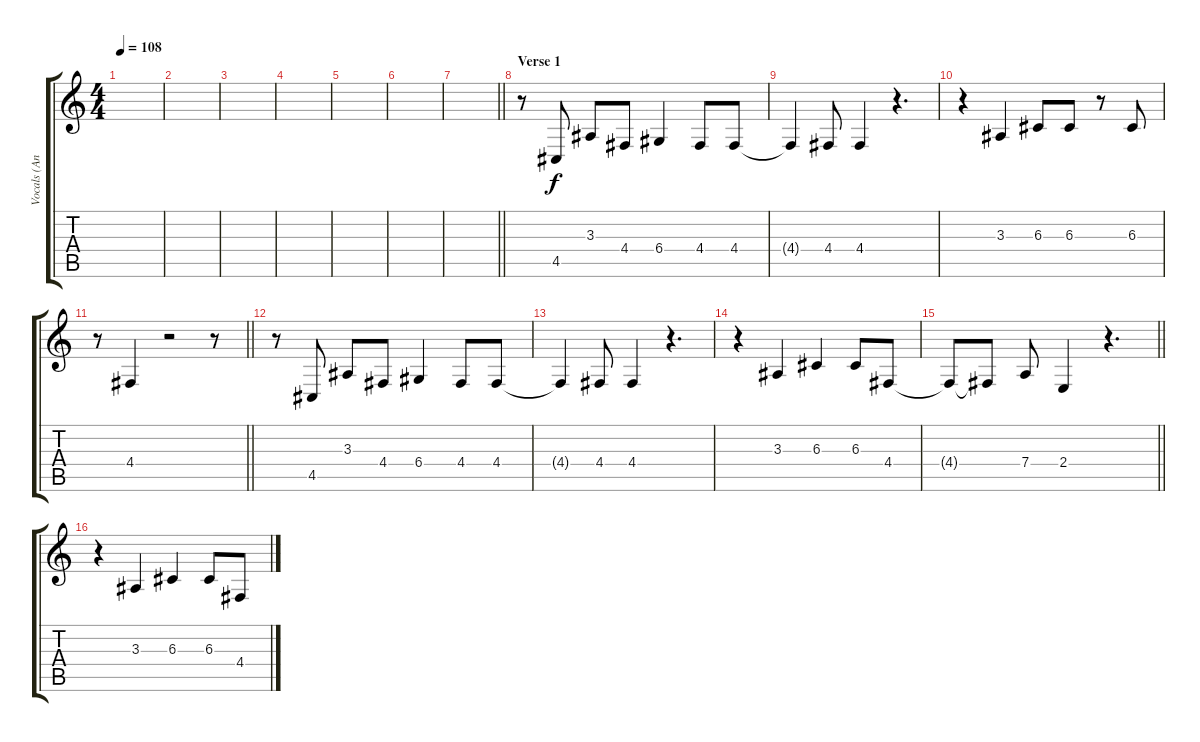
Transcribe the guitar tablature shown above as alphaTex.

\track ("Vocals (Anthony Kiedis)" "Vocals (An") {instrument oboe}
\staff {score tabs}
\tuning (E4 B3 G3 D3 A2 E2) {hide}
\ts (4 4)
\tempo 108
\clef g2
\ks c
|
|
|
|
|
|
\barLineRight lightlight
|
\section ("" "Verse 1")
r.8 4.5.8 3.3.8 4.4.8 6.4.4 4.4.8 4.4.8 |
4.4{t}.4 4.4.8 4.4.4 r.4{d} |
r.4 3.3.4 6.3.8 6.3.8 r.8 6.3.8 |
\barLineRight lightlight
r.8 4.4.4 r.2 r.8 |
r.8 4.5.8 3.3.8 4.4.8 6.4.4 4.4.8 4.4.8 |
4.4{t}.4 4.4.8 4.4.4 r.4{d} |
r.4 3.3.4 6.3.4 6.3.8 4.4.8 |
\barLineRight lightlight
4.4{t}.8 4.4{t}.8 7.4.8 2.4.4 r.4{d} |
r.4 3.3.4 6.3.4 6.3.8 4.4.8
